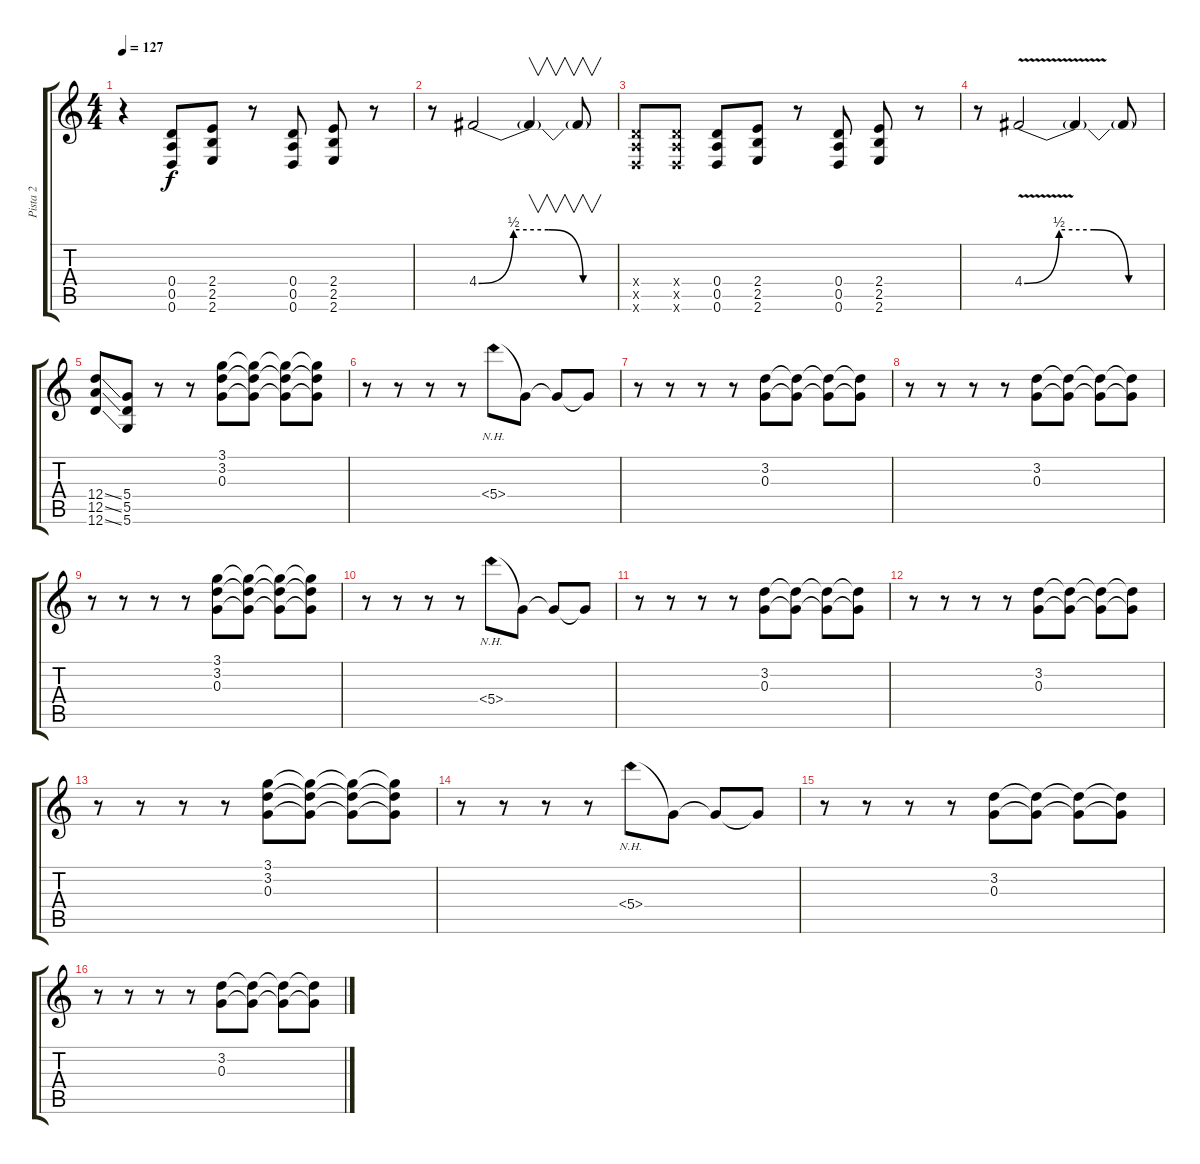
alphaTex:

\track ("Pista 2" "Pista 2") {instrument electricguitarjazz}
\staff {score tabs}
\tuning (E4 B3 G3 D3 A2 D2) {hide}
\ts (4 4)
\tempo 127
\clef g2
\ks c
r.4{dy f} (0.4 0.5 0.6).8 (2.4 2.5 2.6).8 r.8 (0.4 0.5 0.6).8 (2.4 2.5 2.6).8 r.8 |
r.8 4.4{be (custom 0 0 15 2 30 2 45 0 60 0)}.2 4.4{t}.4{v} 4.4{t}.8{v} |
(0.4{x} 0.5{x} 0.6{x}).8 (0.4{x} 0.5{x} 0.6{x}).8 (0.4 0.5 0.6).8 (2.4 2.5 2.6).8 r.8 (0.4 0.5 0.6).8 (2.4 2.5 2.6).8 r.8 |
r.8 4.4{be (custom 0 0 15 2 30 2 45 0 60 0) v}.2 4.4{t}.4 4.4{t}.8 |
(12.4{ss} 12.5{ss} 12.6{ss}).8 (5.4 5.5 5.6).8 r.8 r.8 (3.1 3.2 0.3).8 (3.1{t} 3.2{t} 0.3{t}).8 (3.1{t} 3.2{t} 0.3{t}).8 (3.1{t} 3.2{t} 0.3{t}).8 |
r.8 r.8 r.8 r.8 5.4{nh}.8 5.4{t}.8 5.4{t}.8 5.4{t}.8 |
r.8 r.8 r.8 r.8 (3.2 0.3).8 (3.2{t} 0.3{t}).8 (3.2{t} 0.3{t}).8 (3.2{t} 0.3{t}).8 |
r.8 r.8 r.8 r.8 (3.2 0.3).8 (3.2{t} 0.3{t}).8 (3.2{t} 0.3{t}).8 (3.2{t} 0.3{t}).8 |
r.8 r.8 r.8 r.8 (3.1 3.2 0.3).8 (3.1{t} 3.2{t} 0.3{t}).8 (3.1{t} 3.2{t} 0.3{t}).8 (3.1{t} 3.2{t} 0.3{t}).8 |
r.8 r.8 r.8 r.8 5.4{nh}.8 5.4{t}.8 5.4{t}.8 5.4{t}.8 |
r.8 r.8 r.8 r.8 (3.2 0.3).8 (3.2{t} 0.3{t}).8 (3.2{t} 0.3{t}).8 (3.2{t} 0.3{t}).8 |
r.8 r.8 r.8 r.8 (3.2 0.3).8 (3.2{t} 0.3{t}).8 (3.2{t} 0.3{t}).8 (3.2{t} 0.3{t}).8 |
r.8 r.8 r.8 r.8 (3.1 3.2 0.3).8 (3.1{t} 3.2{t} 0.3{t}).8 (3.1{t} 3.2{t} 0.3{t}).8 (3.1{t} 3.2{t} 0.3{t}).8 |
r.8 r.8 r.8 r.8 5.4{nh}.8 5.4{t}.8 5.4{t}.8 5.4{t}.8 |
r.8 r.8 r.8 r.8 (3.2 0.3).8 (3.2{t} 0.3{t}).8 (3.2{t} 0.3{t}).8 (3.2{t} 0.3{t}).8 |
r.8 r.8 r.8 r.8 (3.2 0.3).8 (3.2{t} 0.3{t}).8 (3.2{t} 0.3{t}).8 (3.2{t} 0.3{t}).8
